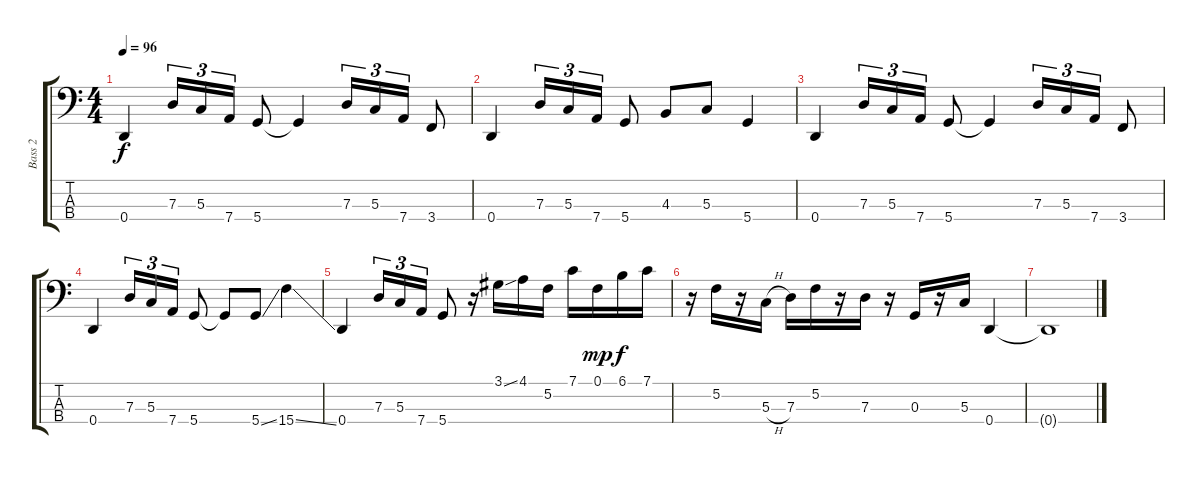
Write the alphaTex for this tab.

\track ("Bass 2" "Bass 2") {instrument electricbassfinger}
\staff {score tabs}
\tuning (F2 C2 G1 D1) {hide}
\ts (4 4)
\tempo 96
\clef f4
\ks c
0.4.4{dy f} 7.3.16{tu (3 2)} 5.3.16{tu (3 2)} 7.4.16{tu (3 2)} 5.4.8 5.4{t}.4 7.3.16{tu (3 2)} 5.3.16{tu (3 2)} 7.4.16{tu (3 2)} 3.4.8 |
0.4.4 7.3.16{tu (3 2)} 5.3.16{tu (3 2)} 7.4.16{tu (3 2)} 5.4.8 4.3.8 5.3.8 5.4.4 |
0.4.4 7.3.16{tu (3 2)} 5.3.16{tu (3 2)} 7.4.16{tu (3 2)} 5.4.8 5.4{t}.4 7.3.16{tu (3 2)} 5.3.16{tu (3 2)} 7.4.16{tu (3 2)} 3.4.8 |
0.4.4 7.3.16{tu (3 2)} 5.3.16{tu (3 2)} 7.4.16{tu (3 2)} 5.4.8 5.4{t}.8 5.4{ss}.8 15.4{ss}.4 |
0.4.4 7.3.16{tu (3 2)} 5.3.16{tu (3 2)} 7.4.16{tu (3 2)} 5.4.8 r.16 3.1{ss}.16 4.1.16 5.2.16 7.1.16 0.1.16{dy mp} 6.1.16{dy f} 7.1.16 |
r.16 5.2.16 r.16 5.3{h}.16 7.3.16 5.2.16 r.16 7.3.16 r.16 0.3.16 r.16 5.3.16 0.4.4 |
0.4{t}.1
